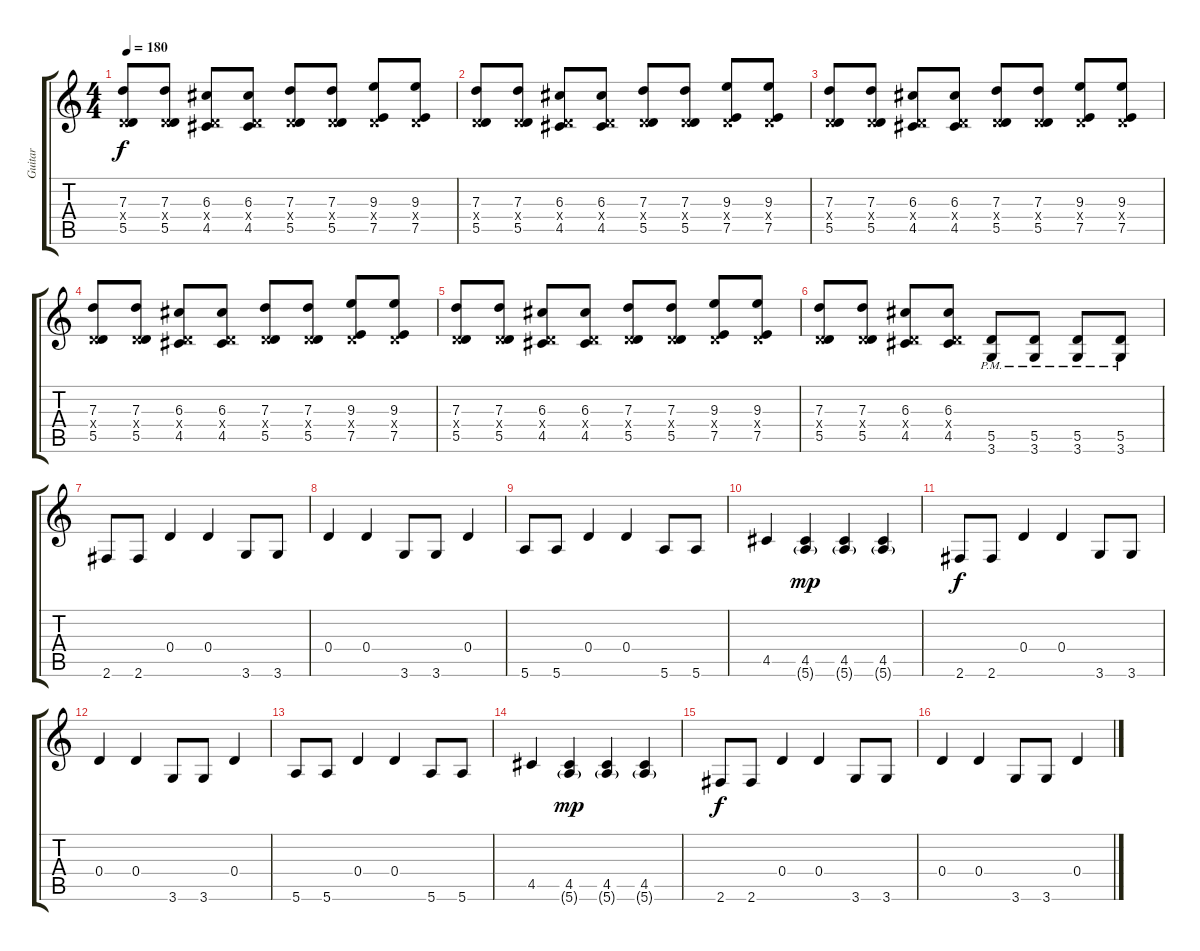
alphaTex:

\track ("Guitar" "Guitar") {instrument distortionguitar}
\staff {score tabs}
\tuning (E4 B3 G3 D3 A2 E2) {hide}
\ts (4 4)
\tempo 180
\clef g2
\ks c
(7.3 0.4{x} 5.5).8{dy f} (7.3 0.4{x} 5.5).8 (6.3 0.4{x} 4.5).8 (6.3 0.4{x} 4.5).8 (7.3 0.4{x} 5.5).8 (7.3 0.4{x} 5.5).8 (9.3 0.4{x} 7.5).8 (9.3 0.4{x} 7.5).8 |
(7.3 0.4{x} 5.5).8 (7.3 0.4{x} 5.5).8 (6.3 0.4{x} 4.5).8 (6.3 0.4{x} 4.5).8 (7.3 0.4{x} 5.5).8 (7.3 0.4{x} 5.5).8 (9.3 0.4{x} 7.5).8 (9.3 0.4{x} 7.5).8 |
(7.3 0.4{x} 5.5).8 (7.3 0.4{x} 5.5).8 (6.3 0.4{x} 4.5).8 (6.3 0.4{x} 4.5).8 (7.3 0.4{x} 5.5).8 (7.3 0.4{x} 5.5).8 (9.3 0.4{x} 7.5).8 (9.3 0.4{x} 7.5).8 |
(7.3 0.4{x} 5.5).8 (7.3 0.4{x} 5.5).8 (6.3 0.4{x} 4.5).8 (6.3 0.4{x} 4.5).8 (7.3 0.4{x} 5.5).8 (7.3 0.4{x} 5.5).8 (9.3 0.4{x} 7.5).8 (9.3 0.4{x} 7.5).8 |
(7.3 0.4{x} 5.5).8 (7.3 0.4{x} 5.5).8 (6.3 0.4{x} 4.5).8 (6.3 0.4{x} 4.5).8 (7.3 0.4{x} 5.5).8 (7.3 0.4{x} 5.5).8 (9.3 0.4{x} 7.5).8 (9.3 0.4{x} 7.5).8 |
(7.3 0.4{x} 5.5).8 (7.3 0.4{x} 5.5).8 (6.3 0.4{x} 4.5).8 (6.3 0.4{x} 4.5).8 (5.5{pm} 3.6{pm}).8 (5.5{pm} 3.6{pm}).8 (5.5{pm} 3.6{pm}).8 (5.5{pm} 3.6{pm}).8 |
2.6.8 2.6.8 0.4.4 0.4.4 3.6.8 3.6.8 |
0.4.4 0.4.4 3.6.8 3.6.8 0.4.4 |
5.6.8 5.6.8 0.4.4 0.4.4 5.6.8 5.6.8 |
4.5.4 (4.5 5.6{g}).4{dy mp} (4.5 5.6{g}).4 (4.5 5.6{g}).4 |
2.6.8{dy f} 2.6.8 0.4.4 0.4.4 3.6.8 3.6.8 |
0.4.4 0.4.4 3.6.8 3.6.8 0.4.4 |
5.6.8 5.6.8 0.4.4 0.4.4 5.6.8 5.6.8 |
4.5.4 (4.5 5.6{g}).4{dy mp} (4.5 5.6{g}).4 (4.5 5.6{g}).4 |
2.6.8{dy f} 2.6.8 0.4.4 0.4.4 3.6.8 3.6.8 |
0.4.4 0.4.4 3.6.8 3.6.8 0.4.4
